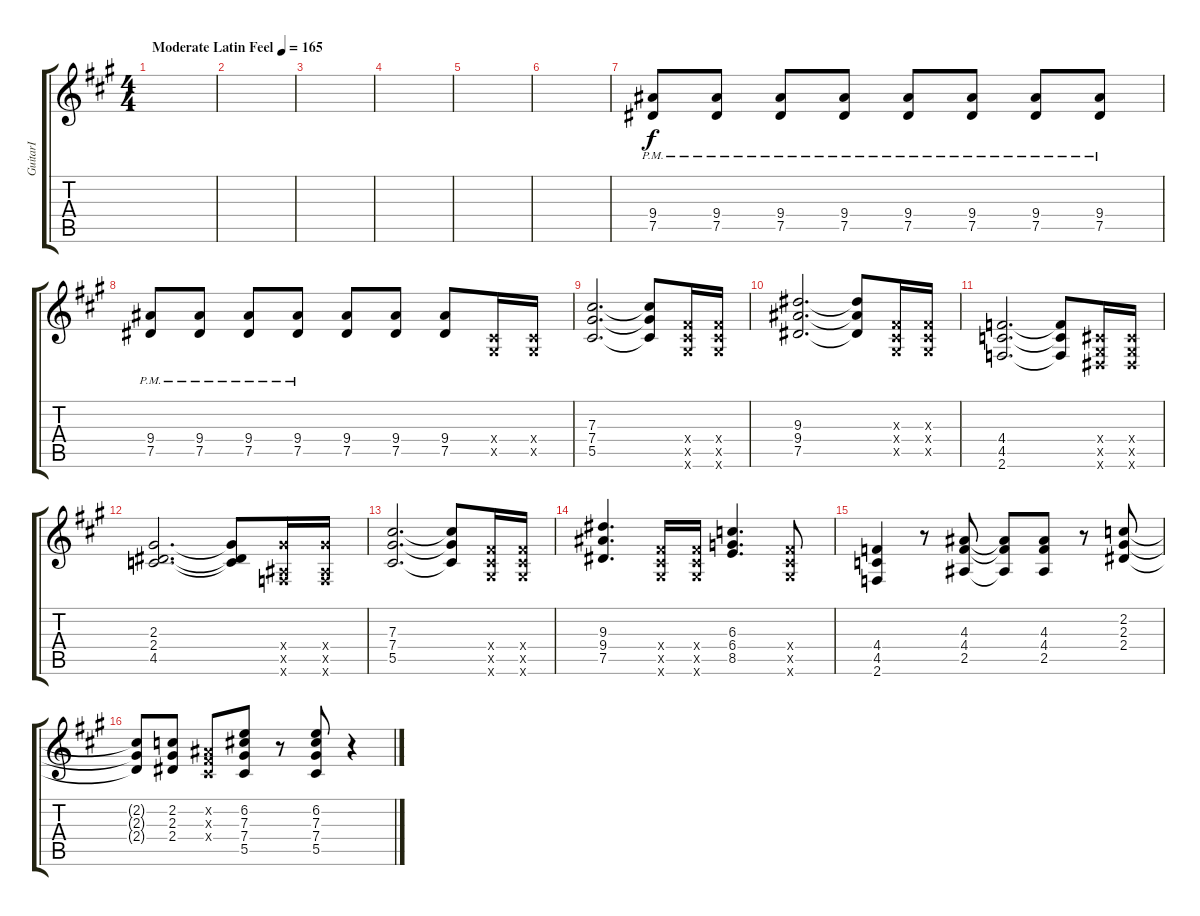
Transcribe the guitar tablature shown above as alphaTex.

\track ("GuitarⅠ" "GuitarⅠ") {instrument overdrivenguitar}
\staff {score tabs}
\tuning (Eb4 Bb3 Gb3 Db3 Ab2 Eb2) {hide}
\ts (4 4)
\tempo (165 "Moderate Latin Feel")
\clef g2
\ks a
|
|
|
|
|
|
(9.4{pm} 7.5{pm}).8{beam Up} (9.4{pm} 7.5{pm}).8{beam Up} (9.4{pm} 7.5{pm}).8 (9.4{pm} 7.5{pm}).8 (9.4{pm} 7.5{pm}).8 (9.4{pm} 7.5{pm}).8 (9.4{pm} 7.5{pm}).8 (9.4{pm} 7.5{pm}).8 |
(9.4{pm} 7.5{pm}).8 (9.4{pm} 7.5{pm}).8 (9.4{pm} 7.5{pm}).8 (9.4{pm} 7.5{pm}).8 (9.4 7.5).8 (9.4 7.5).8 (9.4 7.5).8 (0.4{x} 0.5{x}).16 (0.4{x} 0.5{x}).16 |
(7.3 7.4 5.5).2{d} (7.3{t} 7.4{t} 5.5{t}).8{beam Up} (5.4{x} 5.5{x} 5.6{x}).16{beam Up} (5.4{x} 5.5{x} 5.6{x}).16{beam Up} |
(9.3 9.4 7.5).2{d} (9.3{t} 9.4{t} 7.5{t}).8 (0.3{x} 0.4{x} 0.5{x}).16 (0.3{x} 0.4{x} 0.5{x}).16 |
(4.4 4.5 2.6).2{d} (4.4{t} 4.5{t} 2.6{t}).8 (0.4{x} 0.5{x} 0.6{x}).16 (0.4{x} 0.5{x} 0.6{x}).16 |
(2.3 2.4 4.5).2{d} (2.3{t} 2.4{t} 4.5{t}).8 (7.4{x} 2.5{x} 2.6{x}).16 (7.4{x} 2.5{x} 2.6{x}).16 |
(7.3 7.4 5.5).2{d} (7.3{t} 7.4{t} 5.5{t}).8 (5.4{x} 5.5{x} 5.6{x}).16 (5.4{x} 5.5{x} 5.6{x}).16 |
(9.3 9.4 7.5).4{d} (5.4{x} 5.5{x} 5.6{x}).16 (5.4{x} 5.5{x} 5.6{x}).16 (6.3 6.4 8.5).4{d} (5.4{x} 5.5{x} 5.6{x}).8 |
(4.4 4.5 2.6).4 r.8 (4.3 4.4 2.5).8 (4.3{t} 4.4{t} 2.5{t}).8 (4.3 4.4 2.5).8 r.8 (2.2 2.3 2.4).8 |
(2.2{t} 2.3{t} 2.4{t}).8 (2.2 2.3 2.4).8 (0.2{x} 0.3{x} 0.4{x}).8 (6.2 7.3 7.4 5.5).8 r.8 (6.2 7.3 7.4 5.5).8 r.4
